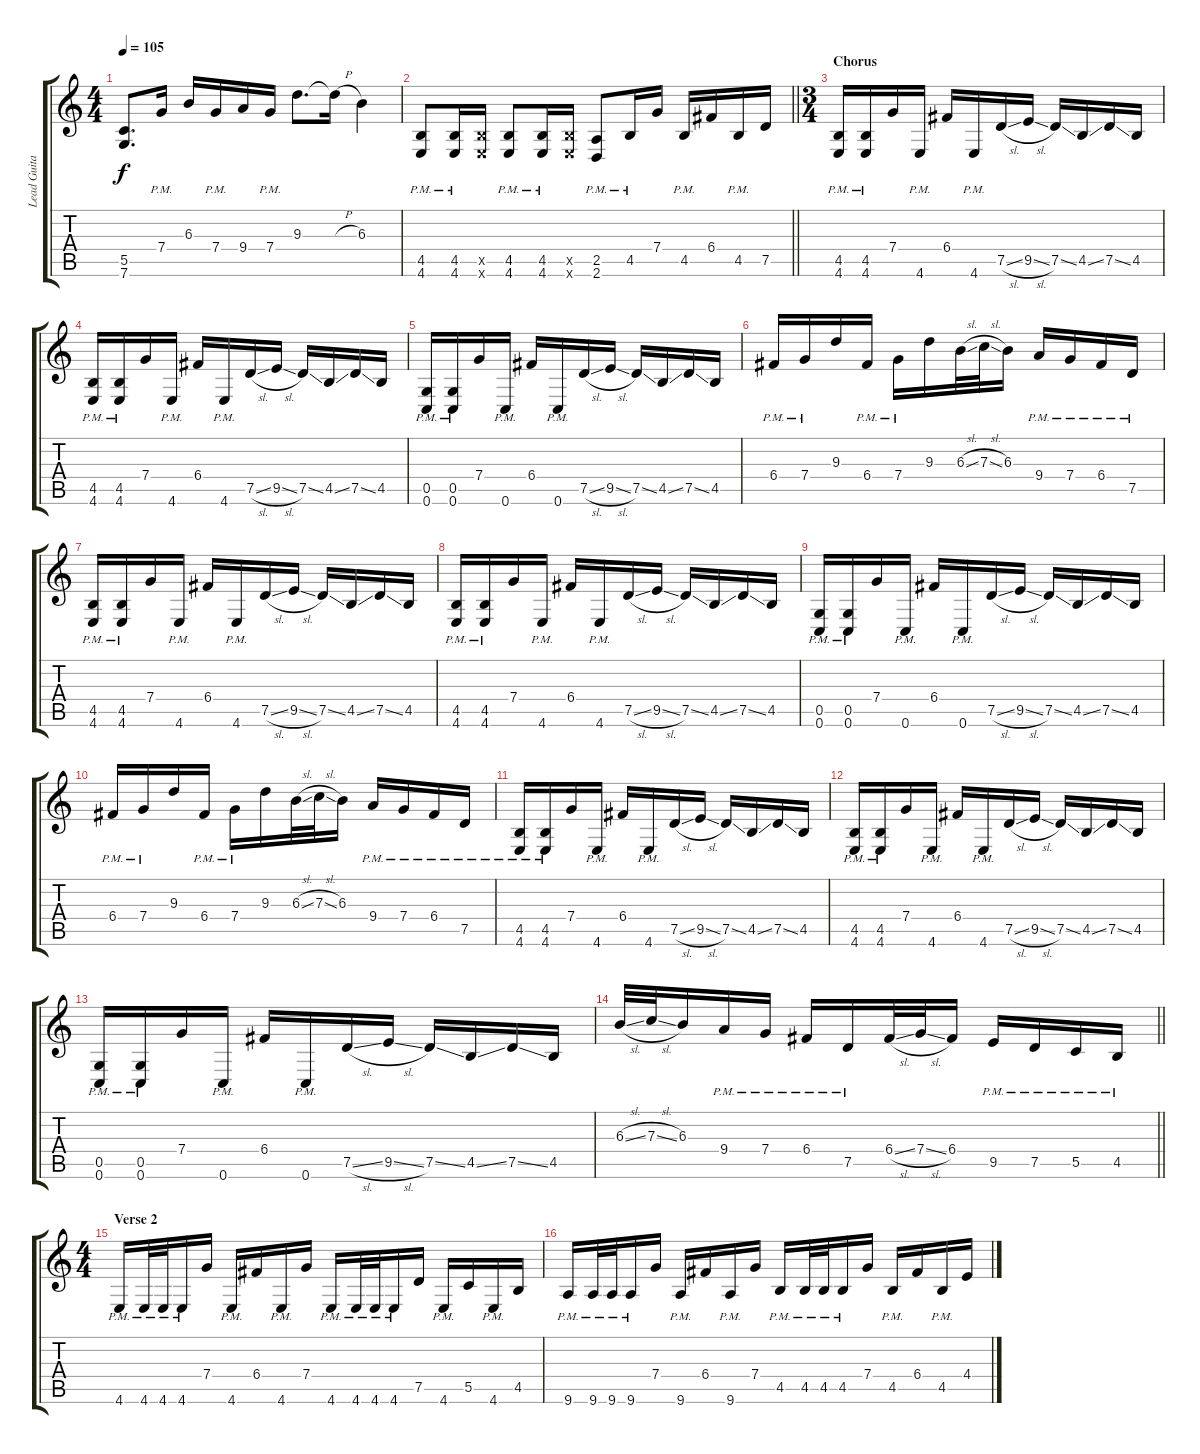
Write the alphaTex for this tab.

\track ("Lead Guitar" "Lead Guita") {instrument distortionguitar}
\staff {score tabs}
\tuning (D4 A3 F3 C3 G2 C2) {hide}
\ts (4 4)
\tempo 105
\clef g2
\ks c
(5.5{t} 7.6{t}).8{d dy f} 7.4{pm}.16 6.3.16 7.4{pm}.16 9.4.16 7.4{pm}.16 9.3.8{d} 9.3{h t}.16 6.3.4 |
\barLineRight lightlight
(4.5{pm} 4.6{pm}).8 (4.5{pm} 4.6{pm}).16 (4.5{x} 4.6{x}).16 (4.5{pm} 4.6{pm}).8 (4.5{pm} 4.6{pm}).16 (4.5{x} 4.6{x}).16 (2.5{pm} 2.6{pm}).8 4.5{pm}.16 7.4.16 4.5{pm}.16 6.4.16 4.5{pm}.16 7.5.16 |
\ts (3 4)
\section ("" "Chorus")
(4.5{pm} 4.6{pm}).16 (4.5{pm} 4.6{pm}).16 7.4.16 4.6{pm}.16 6.4.16 4.6{pm}.16 7.5{sl}.16 9.5{sl}.16 7.5{ss}.16 4.5{ss}.16 7.5{ss}.16 4.5.16 |
(4.5 4.6{pm}).16 (4.5 4.6{pm}).16 7.4.16 4.6{pm}.16 6.4.16 4.6{pm}.16 7.5{sl}.16 9.5{sl}.16 7.5{ss}.16 4.5{ss}.16 7.5{ss}.16 4.5.16 |
(0.5 0.6{pm}).16 (0.5 0.6{pm}).16 7.4.16 0.6{pm}.16 6.4.16 0.6{pm}.16 7.5{sl}.16 9.5{sl}.16 7.5{ss}.16 4.5{ss}.16 7.5{ss}.16 4.5.16 |
6.4{pm}.16 7.4{pm}.16 9.3.16 6.4{pm}.16 7.4{pm}.16 9.3.16 6.3{sl}.32 7.3{sl}.32 6.3.16 9.4{pm}.16 7.4{pm}.16 6.4{pm}.16 7.5{pm}.16 |
(4.5{pm} 4.6{pm}).16 (4.5{pm} 4.6{pm}).16 7.4.16 4.6{pm}.16 6.4.16 4.6{pm}.16 7.5{sl}.16 9.5{sl}.16 7.5{ss}.16 4.5{ss}.16 7.5{ss}.16 4.5.16 |
(4.5 4.6{pm}).16 (4.5 4.6{pm}).16 7.4.16 4.6{pm}.16 6.4.16 4.6{pm}.16 7.5{sl}.16 9.5{sl}.16 7.5{ss}.16 4.5{ss}.16 7.5{ss}.16 4.5.16 |
(0.5 0.6{pm}).16 (0.5 0.6{pm}).16 7.4.16 0.6{pm}.16 6.4.16 0.6{pm}.16 7.5{sl}.16 9.5{sl}.16 7.5{ss}.16 4.5{ss}.16 7.5{ss}.16 4.5.16 |
6.4{pm}.16 7.4{pm}.16 9.3.16 6.4{pm}.16 7.4{pm}.16 9.3.16 6.3{sl}.32 7.3{sl}.32 6.3.16 9.4{pm}.16 7.4{pm}.16 6.4{pm}.16 7.5{pm}.16 |
(4.5{pm} 4.6{pm}).16 (4.5{pm} 4.6{pm}).16 7.4.16 4.6{pm}.16 6.4.16 4.6{pm}.16 7.5{sl}.16 9.5{sl}.16 7.5{ss}.16 4.5{ss}.16 7.5{ss}.16 4.5.16 |
(4.5 4.6{pm}).16 (4.5 4.6{pm}).16 7.4.16 4.6{pm}.16 6.4.16 4.6{pm}.16 7.5{sl}.16 9.5{sl}.16 7.5{ss}.16 4.5{ss}.16 7.5{ss}.16 4.5.16 |
(0.5 0.6{pm}).16 (0.5 0.6{pm}).16 7.4.16 0.6{pm}.16 6.4.16 0.6{pm}.16 7.5{sl}.16 9.5{sl}.16 7.5{ss}.16 4.5{ss}.16 7.5{ss}.16 4.5.16 |
\barLineRight lightlight
6.3{sl}.32 7.3{sl}.32 6.3.16 9.4{pm}.16 7.4{pm}.16 6.4{pm}.16 7.5{pm}.16 6.4{sl}.32 7.4{sl}.32 6.4.16 9.5{pm}.16 7.5{pm}.16 5.5{pm}.16 4.5{pm}.16 |
\ts (4 4)
\section ("" "Verse 2")
4.6{pm}.16 4.6{pm}.32 4.6{pm}.32 4.6{pm}.16 7.4.16 4.6{pm}.16 6.4.16 4.6{pm}.16 7.4.16 4.6{pm}.16 4.6{pm}.32 4.6{pm}.32 4.6{pm}.16 7.5.16 4.6{pm}.16 5.5.16 4.6{pm}.16 4.5.16 |
9.6{pm}.16 9.6{pm}.32 9.6{pm}.32 9.6{pm}.16 7.4.16 9.6{pm}.16 6.4.16 9.6{pm}.16 7.4.16 4.5{pm}.16 4.5{pm}.32 4.5{pm}.32 4.5{pm}.16 7.4.16 4.5{pm}.16 6.4.16 4.5{pm}.16 4.4.16
